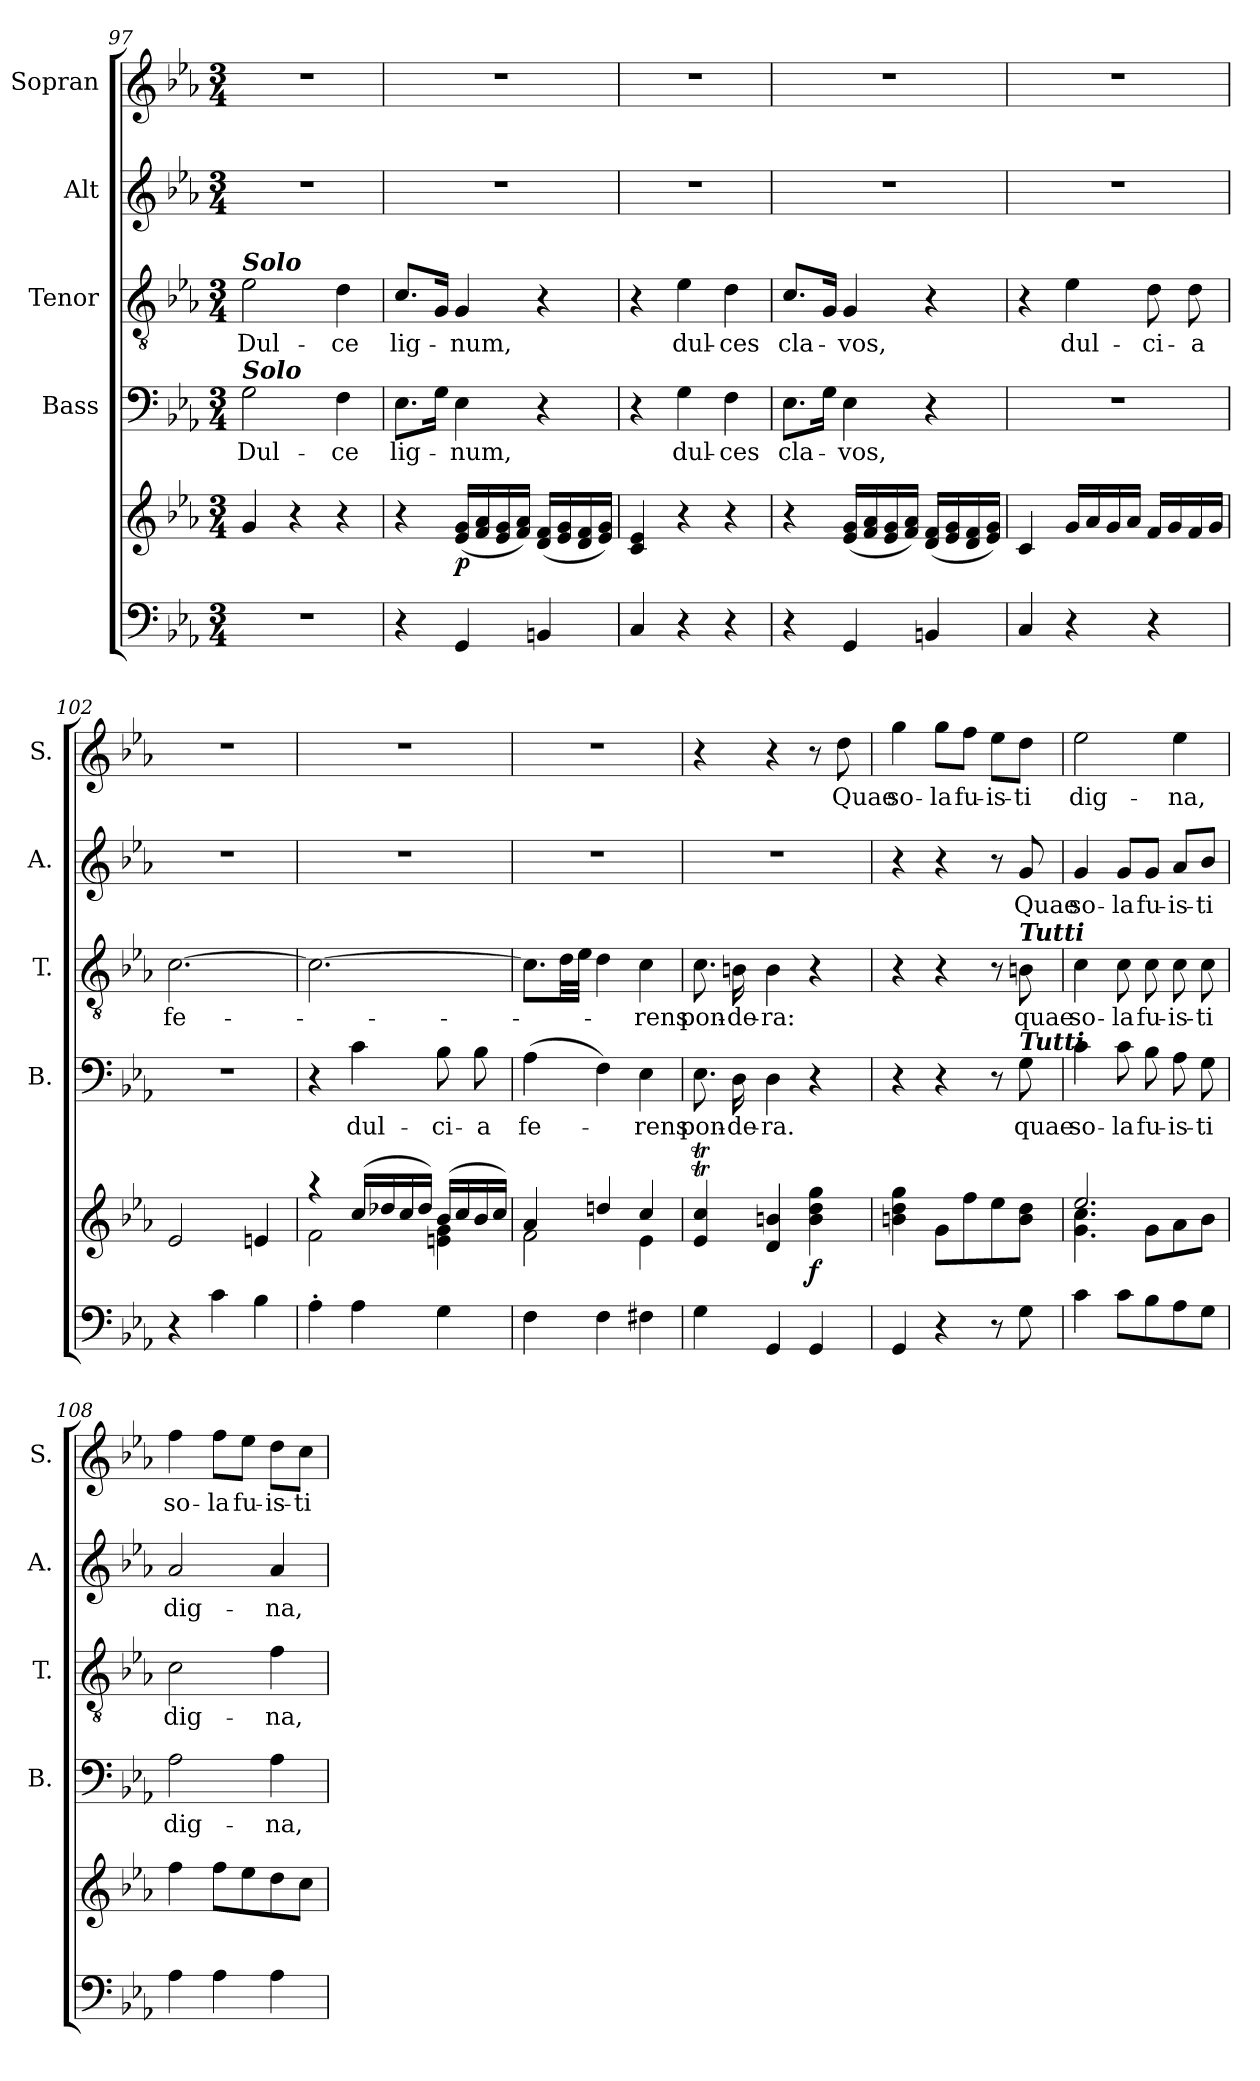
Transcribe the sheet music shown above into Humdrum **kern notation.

**kern	**kern	**dynam	**kern	**text	**kern	**text	**kern	**text	**kern	**text
*part5	*part5	*part5	*part4	*part4	*part3	*part3	*part2	*part2	*part1	*part1
*staff6	*staff5	*staff5/6	*staff4	*staff4	*staff3	*staff3	*staff2	*staff2	*staff1	*staff1
*	*	*	*I"Bass	*	*I"Tenor	*	*I"Alt	*	*I"Sopran	*
*	*	*	*I'B.	*	*I'T.	*	*I'A.	*	*I'S.	*
*clefF4	*clefG2	*	*clefF4	*	*clefGv2	*	*clefG2	*	*clefG2	*
*k[b-e-a-]	*k[b-e-a-]	*	*k[b-e-a-]	*	*k[b-e-a-]	*	*k[b-e-a-]	*	*k[b-e-a-]	*
*E-:	*E-:	*	*E-:	*	*E-:	*	*E-:	*	*E-:	*
*M3/4	*M3/4	*	*M3/4	*	*M3/4	*	*M3/4	*	*M3/4	*
=97	=97	=97	=97	=97	=97	=97	=97	=97	=97	=97
!	!	!	!	!	!LO:TX:a:Bi:t=Solo	!	!	!	!	!
!	!	!	!LO:TX:a:Bi:t=Solo	!	!	!	!	!	!	!
!	!	!	!	!LO:LY:b	!	!LO:LY:b	!	!	!	!
2.r	4g/	.	2G\	Dul-	2e-\	Dul-	2.r	.	2.r	.
.	4r	.	.	.	.	.	.	.	.	.
!	!	!	!	!LO:LY:b	!	!LO:LY:b	!	!	!	!
.	4r	.	4F\	-ce	4d\	-ce	.	.	.	.
!!LO:LB:g=z
=98	=98	=98	=98	=98	=98	=98	=98	=98	=98	=98
!	!	!	!	!LO:LY:b	!	!LO:LY:b	!	!	!	!
4r	4r	.	8.E-\L	lig-	8.c/L	lig-	2.r	.	2.r	.
.	.	.	16G\Jk	.	16G/Jk	.	.	.	.	.
!	!	!LO:DY:b	!	!LO:LY:b	!	!LO:LY:b	!	!	!	!
4GG/	(<16e-/ 16g/LL	p	4E-\	-num,	4G/	-num,	.	.	.	.
.	16f/ 16a-/	.	.	.	.	.	.	.	.	.
.	16e-/ 16g/	.	.	.	.	.	.	.	.	.
.	16f/ 16a-/JJ)	.	.	.	.	.	.	.	.	.
4BBn/	(<16d/ 16f/LL	.	4r	.	4r	.	.	.	.	.
.	16e-/ 16g/	.	.	.	.	.	.	.	.	.
.	16d/ 16f/	.	.	.	.	.	.	.	.	.
.	16e-/ 16g/JJ)	.	.	.	.	.	.	.	.	.
=99	=99	=99	=99	=99	=99	=99	=99	=99	=99	=99
4C/	4c/ 4e-/	.	4r	.	4r	.	2.r	.	2.r	.
!	!	!	!	!LO:LY:b	!	!LO:LY:b	!	!	!	!
4r	4r	.	4G\	dul-	4e-\	dul-	.	.	.	.
!	!	!	!	!LO:LY:b	!	!LO:LY:b	!	!	!	!
4r	4r	.	4F\	-ces	4d\	-ces	.	.	.	.
=100	=100	=100	=100	=100	=100	=100	=100	=100	=100	=100
!	!	!	!	!LO:LY:b	!	!LO:LY:b	!	!	!	!
4r	4r	.	8.E-\L	cla-	8.c/L	cla-	2.r	.	2.r	.
.	.	.	16G\Jk	.	16G/Jk	.	.	.	.	.
!	!	!	!	!LO:LY:b	!	!LO:LY:b	!	!	!	!
4GG/	(<16e-/ 16g/LL	.	4E-\	-vos,	4G/	-vos,	.	.	.	.
.	16f/ 16a-/	.	.	.	.	.	.	.	.	.
.	16e-/ 16g/	.	.	.	.	.	.	.	.	.
.	16f/ 16a-/JJ)	.	.	.	.	.	.	.	.	.
4BBn/	(<16d/ 16f/LL	.	4r	.	4r	.	.	.	.	.
.	16e-/ 16g/	.	.	.	.	.	.	.	.	.
.	16d/ 16f/	.	.	.	.	.	.	.	.	.
.	16e-/ 16g/JJ)	.	.	.	.	.	.	.	.	.
=101	=101	=101	=101	=101	=101	=101	=101	=101	=101	=101
4C/	4c/	.	2.r	.	4r	.	2.r	.	2.r	.
!	!	!	!	!	!	!LO:LY:b	!	!	!	!
4r	16g/LL	.	.	.	4e-\	dul-	.	.	.	.
.	16a-/	.	.	.	.	.	.	.	.	.
.	16g/	.	.	.	.	.	.	.	.	.
.	16a-/JJ	.	.	.	.	.	.	.	.	.
!	!	!	!	!	!	!LO:LY:b	!	!	!	!
4r	16f/LL	.	.	.	8d\	-ci-	.	.	.	.
.	16g/	.	.	.	.	.	.	.	.	.
!	!	!	!	!	!	!LO:LY:b	!	!	!	!
.	16f/	.	.	.	8d\	-a	.	.	.	.
.	16g/JJ	.	.	.	.	.	.	.	.	.
=102	=102	=102	=102	=102	=102	=102	=102	=102	=102	=102
!	!	!	!	!	!	!LO:LY:b	!	!	!	!
4r	2e-/	.	2.r	.	[2.c\	fe-	2.r	.	2.r	.
4c\	.	.	.	.	.	.	.	.	.	.
4B-\	4en/	.	.	.	.	.	.	.	.	.
!!LO:PB:g=z
=103	=103	=103	=103	=103	=103	=103	=103	=103	=103	=103
*	*^	*	*	*	*	*	*	*	*	*
4A-'>\	4raa	2f\	.	4r	.	2.c\_	.	2.r	.	2.r	.
!	!	!	!	!	!LO:LY:b	!	!	!	!	!	!
4A-\	(>16cc/LL	.	.	4c\	dul-	.	.	.	.	.	.
.	16dd-X/	.	.	.	.	.	.	.	.	.	.
.	16cc/	.	.	.	.	.	.	.	.	.	.
.	16dd-/JJ)	.	.	.	.	.	.	.	.	.	.
!	!	!	!	!	!LO:LY:b	!	!	!	!	!	!
4G\	(>16b-/LL	4en\ 4g\	.	8B-\	-ci-	.	.	.	.	.	.
.	16cc/	.	.	.	.	.	.	.	.	.	.
!	!	!	!	!	!LO:LY:b	!	!	!	!	!	!
.	16b-/	.	.	8B-\	-a	.	.	.	.	.	.
.	16cc/JJ)	.	.	.	.	.	.	.	.	.	.
=104	=104	=104	=104	=104	=104	=104	=104	=104	=104	=104	=104
!	!	!	!	!	!LO:LY:b	!	!	!	!	!	!
4F\	4a-/	2f\	.	(>4A-\	fe-	8.c\L]	.	2.r	.	2.r	.
.	.	.	.	.	.	32d\LL	.	.	.	.	.
.	.	.	.	.	.	32e-\JJJ	.	.	.	.	.
4F\	4ddn/	.	.	4F\)	.	4d\	.	.	.	.	.
!	!	!	!	!	!LO:LY:b	!	!LO:LY:b	!	!	!	!
4F#X\	4cc/	4e-\	.	4E-\	-rens	4c\	-rens	.	.	.	.
=105	=105	=105	=105	=105	=105	=105	=105	=105	=105	=105	=105
!	!	!	!	!	!LO:LY:b	!	!LO:LY:b	!	!	!	!
*	*v	*v	*	*	*	*	*	*	*	*	*
4G\	4e-/T 4cc/T	.	8.E-\	pon-	8.c\	pon-	2.r	.	4r	.
!	!	!	!	!LO:LY:b	!	!LO:LY:b	!	!	!	!
.	.	.	16D\	-de-	16Bn\	-de-	.	.	.	.
!	!	!	!	!LO:LY:b	!	!LO:LY:b	!	!	!	!
4GG/	4d/ 4bn/	.	4D\	-ra.	4B\	-ra:	.	.	4r	.
!	!	!LO:DY:b	!	!	!	!	!	!	!	!
4GG/	4b\ 4dd\ 4gg\	f	4r	.	4r	.	.	.	8r	.
!	!	!	!	!	!	!	!	!	!	!LO:LY:b
.	.	.	.	.	.	.	.	.	8dd\	Quae
=106	=106	=106	=106	=106	=106	=106	=106	=106	=106	=106
!	!	!	!	!	!	!	!	!	!	!LO:LY:b
4GG/	4bn\ 4dd\ 4gg\	.	4r	.	4r	.	4r	.	4gg\	so-
!	!	!	!	!	!	!	!	!	!	!LO:LY:b
4r	8g\L	.	4r	.	4r	.	4r	.	8gg\L	-la
!	!	!	!	!	!	!	!	!	!	!LO:LY:b
.	8ff\	.	.	.	.	.	.	.	8ff\J	fu-
!	!	!	!	!	!	!	!	!	!	!LO:LY:b
8r	8ee-\	.	8r	.	8r	.	8r	.	8ee-\L	-is-
!	!	!	!	!	!LO:TX:a:Bi:t=Tutti	!	!	!	!	!
!	!	!	!LO:TX:a:Bi:t=Tutti	!	!	!	!	!	!	!
!	!	!	!	!LO:LY:b	!	!LO:LY:b	!	!LO:LY:b	!	!LO:LY:b
8G\	8b\ 8dd\J	.	8G\	quae	8Bn\	quae	8g/	Quae	8dd\J	-ti
!!LO:LB:g=z
=107	=107	=107	=107	=107	=107	=107	=107	=107	=107	=107
*	*^	*	*	*	*	*	*	*	*	*
!	!	!	!	!	!LO:LY:b	!	!LO:LY:b	!	!LO:LY:b	!	!LO:LY:b
4c\	2.ee-/	4.g\ 4.cc\	.	4c\	so-	4c\	so-	4g/	so-	2ee-\	dig-
!	!	!	!	!	!LO:LY:b	!	!LO:LY:b	!	!LO:LY:b	!	!
8c\L	.	.	.	8c\	-la	8c\	-la	8g/L	-la	.	.
!	!	!	!	!	!LO:LY:b	!	!LO:LY:b	!	!LO:LY:b	!	!
8B-\	.	8g\L	.	8B-\	fu-	8c\	fu-	8g/J	fu-	.	.
!	!	!	!	!	!LO:LY:b	!	!LO:LY:b	!	!LO:LY:b	!	!LO:LY:b
8A-\	.	8a-\	.	8A-\	-is-	8c\	-is-	8a-/L	-is-	4ee-\	-na,
!	!	!	!	!	!LO:LY:b	!	!LO:LY:b	!	!LO:LY:b	!	!
8G\J	.	8b-\J	.	8G\	-ti	8c\	-ti	8b-/J	-ti	.	.
=108	=108	=108	=108	=108	=108	=108	=108	=108	=108	=108	=108
!	!	!	!	!	!LO:LY:b	!	!LO:LY:b	!	!LO:LY:b	!	!LO:LY:b
*	*v	*v	*	*	*	*	*	*	*	*	*
4A-\	4ff\	.	2A-\	dig-	2c\	dig-	2a-/	dig-	4ff\	so-
!	!	!	!	!	!	!	!	!	!	!LO:LY:b
4A-\	8ff\L	.	.	.	.	.	.	.	8ff\L	-la
!	!	!	!	!	!	!	!	!	!	!LO:LY:b
.	8ee-\	.	.	.	.	.	.	.	8ee-\J	fu-
!	!	!	!	!LO:LY:b	!	!LO:LY:b	!	!LO:LY:b	!	!LO:LY:b
4A-\	8dd\	.	4A-\	-na,	4f\	-na,	4a-/	-na,	8dd\L	-is-
!	!	!	!	!	!	!	!	!	!	!LO:LY:b
.	8cc\J	.	.	.	.	.	.	.	8cc\J	-ti
=	=	=	=	=	=	=	=	=	=	=
*-	*-	*-	*-	*-	*-	*-	*-	*-	*-	*-
